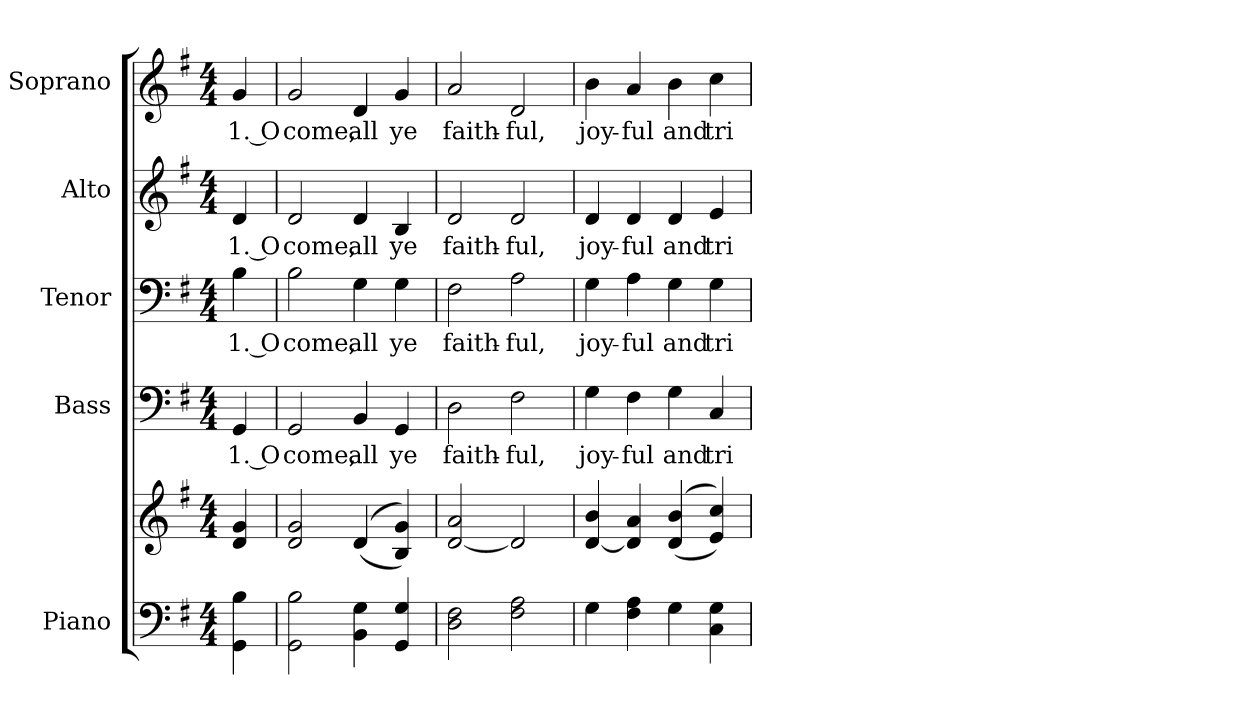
**kern	**kern	**kern	**text	**kern	**text	**kern	**text	**kern	**text
*part5	*part5	*part4	*part4	*part3	*part3	*part2	*part2	*part1	*part1
*staff6	*staff5	*staff4	*staff4	*staff3	*staff3	*staff2	*staff2	*staff1	*staff1
*I"Piano	*	*I"Bass	*	*I"Tenor	*	*I"Alto	*	*I"Soprano	*
*I'Pno.	*	*I'B.	*	*I'T.	*	*I'A.	*	*I'S.	*
!!LO:PB:g=z
*clefF4	*clefG2	*clefF4	*	*clefF4	*	*clefG2	*	*clefG2	*
*k[f#]	*k[f#]	*k[f#]	*	*k[f#]	*	*k[f#]	*	*k[f#]	*
*G:	*G:	*G:	*	*G:	*	*G:	*	*G:	*
*M4/4	*M4/4	*M4/4	*	*M4/4	*	*M4/4	*	*M4/4	*
*MM135	*MM135	*MM135	*	*MM135	*	*MM135	*	*MM135	*
=	=	=	=	=	=	=	=	=	=
!	!	!	!LO:LY:b:color=#000000	!	!	!	!	!	!
!	!	!	!	!	!LO:LY:b:color=#000000	!	!	!	!
!	!	!	!	!	!	!	!LO:LY:b:color=#000000	!	!
!	!	!	!	!	!	!	!	!	!LO:LY:b:color=#000000
4GGi\ 4Bi	4di/ 4gi	4GGi/	1. O	4Bi\	1. O	4di/	1. O	4gi/	1. O
=1	=1	=1	=1	=1	=1	=1	=1	=1	=1
!	!	!	!LO:LY:b:color=#000000	!	!	!	!	!	!
!	!	!	!	!	!LO:LY:b:color=#000000	!	!	!	!
!	!	!	!	!	!	!	!LO:LY:b:color=#000000	!	!
!	!	!	!	!	!	!	!	!	!LO:LY:b:color=#000000
2GGi\ 2Bi	2di/ 2gi	2GGi/	come,	2Bi\	come,	2di/	come,	2gi/	come,
!	!	!	!LO:LY:b:color=#000000	!	!	!	!	!	!
!	!	!	!	!	!LO:LY:b:color=#000000	!	!	!	!
!	!	!	!	!	!	!	!LO:LY:b:color=#000000	!	!
!	!	!	!	!	!	!	!	!	!LO:LY:b:color=#000000
4BBi\ 4Gi	((4di/	4BBi/	all	4Gi\	all	4di/	all	4di/	all
!	!	!	!LO:LY:b:color=#000000	!	!	!	!	!	!
!	!	!	!	!	!LO:LY:b:color=#000000	!	!	!	!
!	!	!	!	!	!	!	!LO:LY:b:color=#000000	!	!
!	!	!	!	!	!	!	!	!	!LO:LY:b:color=#000000
4GGi/ 4Gi	4Bi/ 4gi))	4GGi/	ye	4Gi\	ye	4Bi/	ye	4gi/	ye
=2	=2	=2	=2	=2	=2	=2	=2	=2	=2
!	!	!	!LO:LY:b:color=#000000	!	!	!	!	!	!
!	!	!	!	!	!LO:LY:b:color=#000000	!	!	!	!
!	!	!	!	!	!	!	!LO:LY:b:color=#000000	!	!
!	!	!	!	!	!	!	!	!	!LO:LY:b:color=#000000
2Di\ 2F#i	[<2di/ 2ai	2Di\	faith-	2F#i\	faith-	2di/	faith-	2ai/	faith-
!	!	!	!LO:LY:b:color=#000000	!	!	!	!	!	!
!	!	!	!	!	!LO:LY:b:color=#000000	!	!	!	!
!	!	!	!	!	!	!	!LO:LY:b:color=#000000	!	!
!	!	!	!	!	!	!	!	!	!LO:LY:b:color=#000000
2F#i\ 2Ai	2di/]	2F#i\	-ful,	2Ai\	-ful,	2di/	-ful,	2di/	-ful,
=3	=3	=3	=3	=3	=3	=3	=3	=3	=3
!	!	!	!LO:LY:b:color=#000000	!	!	!	!	!	!
!	!	!	!	!	!LO:LY:b:color=#000000	!	!	!	!
!	!	!	!	!	!	!	!LO:LY:b:color=#000000	!	!
!	!	!	!	!	!	!	!	!	!LO:LY:b:color=#000000
4Gi\	[<4di/ 4bi	4Gi\	joy-	4Gi\	joy-	4di/	joy-	4bi\	joy-
!	!	!	!LO:LY:b:color=#000000	!	!	!	!	!	!
!	!	!	!	!	!LO:LY:b:color=#000000	!	!	!	!
!	!	!	!	!	!	!	!LO:LY:b:color=#000000	!	!
!	!	!	!	!	!	!	!	!	!LO:LY:b:color=#000000
4F#i\ 4Ai	4di/] 4ai	4F#i\	-ful	4Ai\	-ful	4di/	-ful	4ai/	-ful
!	!	!	!LO:LY:b:color=#000000	!	!	!	!	!	!
!	!	!	!	!	!LO:LY:b:color=#000000	!	!	!	!
!	!	!	!	!	!	!	!LO:LY:b:color=#000000	!	!
!	!	!	!	!	!	!	!	!	!LO:LY:b:color=#000000
4Gi\	((4di/ 4bi	4Gi\	and	4Gi\	and	4di/	and	4bi\	and
!	!	!	!LO:LY:b:color=#000000	!	!	!	!	!	!
!	!	!	!	!	!LO:LY:b:color=#000000	!	!	!	!
!	!	!	!	!	!	!	!LO:LY:b:color=#000000	!	!
!	!	!	!	!	!	!	!	!	!LO:LY:b:color=#000000
4Ci\ 4Gi	4ei/ 4cci))	4Ci/	tri-	4Gi\	tri-	4ei/	tri-	4cci\	tri-
=	=	=	=	=	=	=	=	=	=
*-	*-	*-	*-	*-	*-	*-	*-	*-	*-
